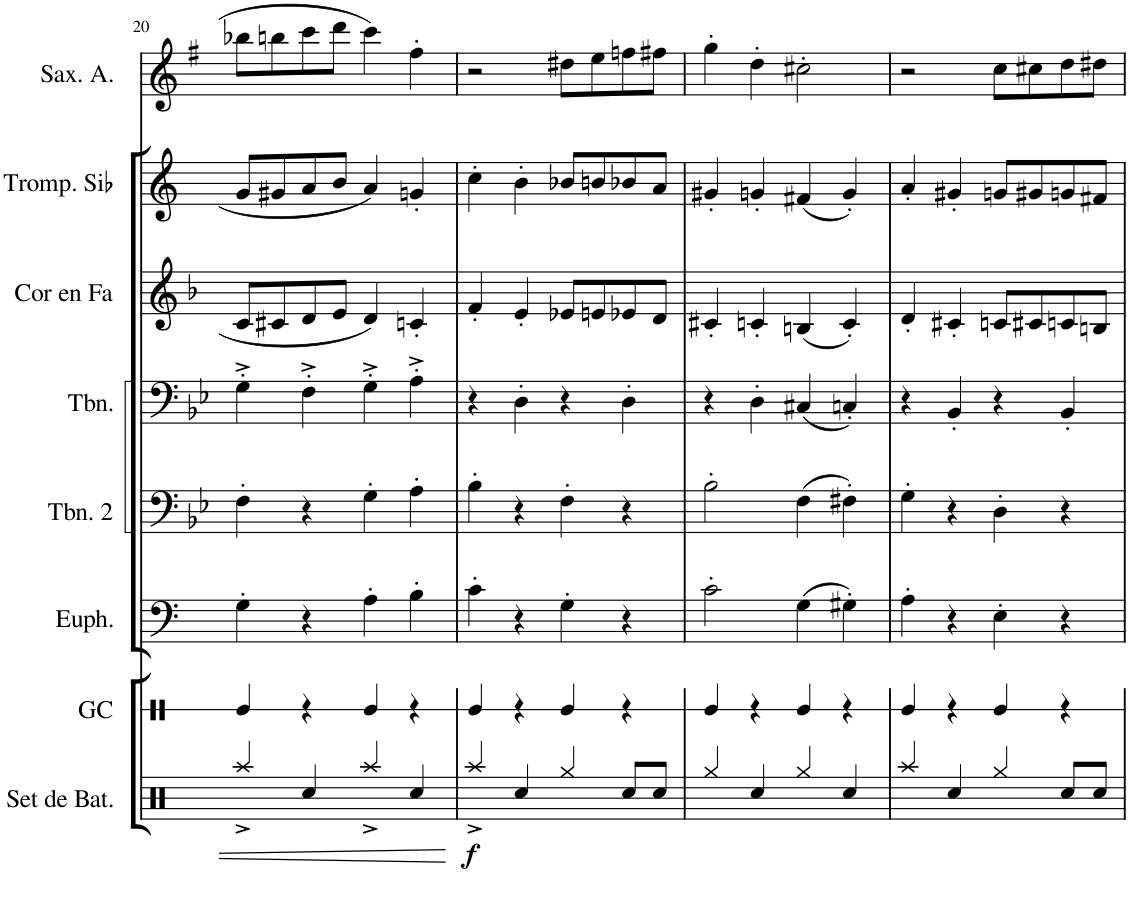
**kern	**dynam	**kern	**kern	**kern	**kern	**kern	**kern	**kern
*part8	*part8	*part7	*part6	*part5	*part4	*part3	*part2	*part1
*staff8	*staff8	*staff7	*staff6	*staff5	*staff4	*staff3	*staff2	*staff1
*I"Set de batterie	*	*I"Grosse caisse	*I"Euphonium si b / suba	*I"Trombone 2 (Euph. en Ut)	*I"Trombone	*I"Cor en Fa	*I"Trompette en Sib	*I"Saxophone Alto
*I'Set de Bat.	*	*I'GC	*I'Euph.	*I'Tbn. 2	*I'Tbn.	*I'Cor en Fa	*I'Tromp. Sib	*I'Sax. A.
!!LO:PB:g=z
*clefX	*	*clefX	*clefF4	*clefF4	*clefF4	*clefG2	*clefG2	*clefG2
*	*	*	*Trd1c2	*	*	*Trd4c7	*Trd1c2	*Trd5c9
*k[]	*	*k[]	*k[]	*k[b-e-]	*k[b-e-]	*k[b-]	*k[]	*k[f#]
*M2/2	*	*M2/2	*M2/2	*M2/2	*M2/2	*M2/2	*M2/2	*M2/2
=20	=20	=20	=20	=20	=20	=20	=20	=20
4Raa^/	.	4Re/	4G'\	4F'\	4G'^\	8c/L	8g/L	8bb-X\L
.	.	.	.	.	.	8c#X/	8g#X/	8bbn\
4Rcc/	.	4r	4r	4r	4F'^\	8d/	8a/	8ccc\
.	.	.	.	.	.	8e/J	8b/J	8ddd\J
4Raa^/	.	4Re/	4A'\	4G'\	4G'^\	4d/	4a/	4ccc\
4Rcc/	.	4r	4B'\	4A'\	4A'^\	4cn'/	4gn'/	4ff#'\
=21	=21	=21	=21	=21	=21	=21	=21	=21
!	!LO:DY:b	!	!	!	!	!	!	!
4Raa^/	f	4Re/	4c'\	4B-'\	4r	4f'/	4cc'\	2r
4Rcc/	.	4r	4r	4r	4D'\	4e'/	4b'\	.
4Rgg/	.	4Re/	4G'\	4F'\	4r	8e-X/L	8b-X/L	8dd#X\L
.	.	.	.	.	.	8en/	8bn/	8ee\
8Rcc/L	.	4r	4r	4r	4D'\	8e-X/	8b-X/	8ffn\
8Rcc/J	.	.	.	.	.	8d/J	8a/J	8ff#X\J
=22	=22	=22	=22	=22	=22	=22	=22	=22
4Rgg/	.	4Re/	2c'\	2B-'\	4r	4c#X'/	4g#X'/	4gg'\
4Rcc/	.	4r	.	.	4D'\	4cn'/	4gn'/	4dd'\
4Rgg/	.	4Re/	(4G\	(4F\	(4C#X/	(4Bn/	(4f#X/	2cc#X'\
4Rcc/	.	4r	4G#X'\)	4F#X'\)	4Cn'/)	4c'/)	4g'/)	.
=23	=23	=23	=23	=23	=23	=23	=23	=23
4Raa/	.	4Re/	4A'\	4G'\	4r	4d'/	4a'/	2r
4Rcc/	.	4r	4r	4r	4BB-'/	4c#X'/	4g#X'/	.
4Rgg/	.	4Re/	4E'\	4D'\	4r	8cn/L	8gn/L	8cc\L
.	.	.	.	.	.	8c#X/	8g#X/	8cc#X\
8Rcc/L	.	4r	4r	4r	4BB-'/	8cn/	8gn/	8dd\
8Rcc/J	.	.	.	.	.	8Bn/J	8f#X/J	8dd#X\J
=	=	=	=	=	=	=	=	=
*-	*-	*-	*-	*-	*-	*-	*-	*-
